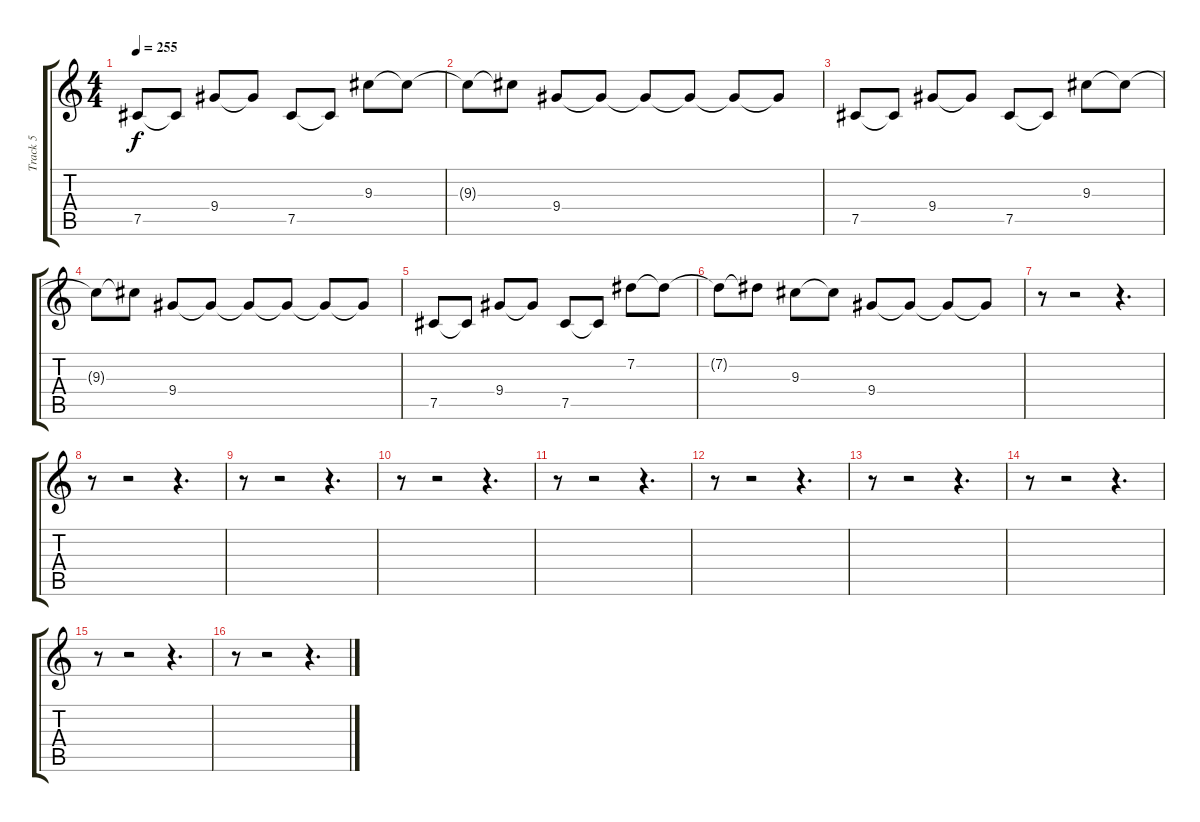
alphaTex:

\track ("Track 5" "Track 5") {instrument electricguitarclean}
\staff {score tabs}
\tuning (Db4 Ab3 E3 B2 Gb2 Db2) {hide}
\ts (4 4)
\tempo 255
\clef g2
\ks c
7.5.8{dy f} 7.5{t}.8 9.4.8 9.4{t}.8 7.5.8 7.5{t}.8 9.3.8 9.3{t}.8 |
9.3{t}.8 9.3{t}.8 9.4.8 9.4{t}.8 9.4{t}.8 9.4{t}.8 9.4{t}.8 9.4{t}.8 |
7.5.8 7.5{t}.8 9.4.8 9.4{t}.8 7.5.8 7.5{t}.8 9.3.8 9.3{t}.8 |
9.3{t}.8 9.3{t}.8 9.4.8 9.4{t}.8 9.4{t}.8 9.4{t}.8 9.4{t}.8 9.4{t}.8 |
7.5.8 7.5{t}.8 9.4.8 9.4{t}.8 7.5.8 7.5{t}.8 7.2.8 7.2{t}.8 |
7.2{t}.8 7.2{t}.8 9.3.8 9.3{t}.8 9.4.8 9.4{t}.8 9.4{t}.8 9.4{t}.8 |
r.8 r.2 r.4{d} |
r.8 r.2 r.4{d} |
r.8 r.2 r.4{d} |
r.8 r.2 r.4{d} |
r.8 r.2 r.4{d} |
r.8 r.2 r.4{d} |
r.8 r.2 r.4{d} |
r.8 r.2 r.4{d} |
r.8 r.2 r.4{d} |
r.8 r.2 r.4{d}
